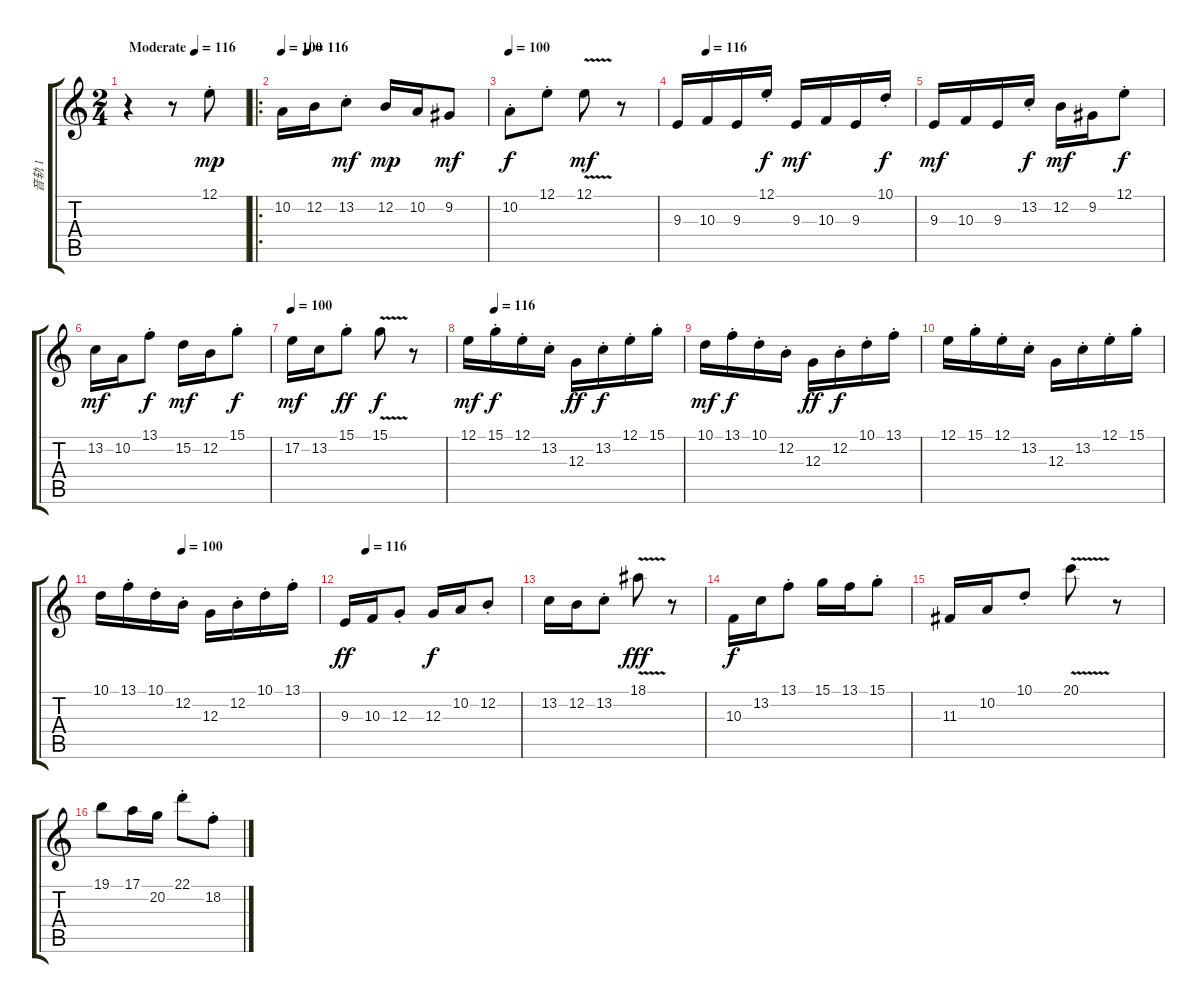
\track ("音轨 1" "音轨 1") {instrument flute}
\staff {score tabs}
\tuning (E4 B3 G3 D3 A2 E2) {hide}
\ts (2 4)
\tempo (116 "Moderate")
\clef g2
\ks c
r.4{dy mp instrument flute} r.8 12.1{st}.8 |
\ro
\tempo 100
\tempo (116 0.125)
10.2.16 12.2.16 13.2{st}.8{dy mf} 12.2.16{dy mp} 10.2.16 9.2.8{dy mf} |
\tempo 100
10.2{st}.8{dy f} 12.1{st}.8 12.1{v}.8{dy mf} r.8 |
\tempo (116 0.125)
9.3.16 10.3.16 9.3.16 12.1{st}.16{dy f} 9.3.16{dy mf} 10.3.16 9.3.16 10.1{st}.16{dy f} |
9.3.16{dy mf} 10.3.16 9.3.16 13.2{st}.16{dy f} 12.2.16{txt "" dy mf} 9.2.16 12.1{st}.8{dy f} |
13.2.16{dy mf} 10.2.16 13.1{st}.8{dy f} 15.2.16{dy mf} 12.2.16 15.1{st}.8{dy f} |
\tempo 100
17.2.16{dy mf} 13.2.16 15.1{st}.8{dy ff} 15.1{v}.8{dy f} r.8 |
\tempo (116 0.125)
12.1.16{dy mf} 15.1{st}.16{dy f} 12.1{st}.16 13.2{st}.16 12.3.16{dy ff} 13.2{st}.16{dy f} 12.1{st}.16 15.1{st}.16 |
10.1.16{dy mf} 13.1{st}.16{dy f} 10.1{st}.16 12.2{st}.16 12.3.16{dy ff} 12.2{st}.16{dy f} 10.1{st}.16 13.1{st}.16 |
12.1.16 15.1{st}.16 12.1{st}.16 13.2{st}.16 12.3.16 13.2{st}.16 12.1{st}.16 15.1{st}.16 |
\tempo (100 0.375)
10.1.16 13.1{st}.16 10.1{st}.16 12.2{st}.16 12.3.16 12.2{st}.16 10.1{st}.16 13.1{st}.16 |
\tempo (116 0.125)
9.3.16{dy ff} 10.3.16 12.3{st}.8 12.3.16{dy f} 10.2.16 12.2{st}.8 |
13.2.16 12.2.16 13.2{st}.8 18.1{v}.8{dy fff} r.8 |
10.3.16{dy f} 13.2.16 13.1{st}.8 15.1.16 13.1.16 15.1{st}.8 |
11.3.16 10.2.16 10.1{st}.8 20.1{v}.8 r.8 |
19.1.8 17.1.16 20.2.16 22.1{st}.8 18.2{st}.8
